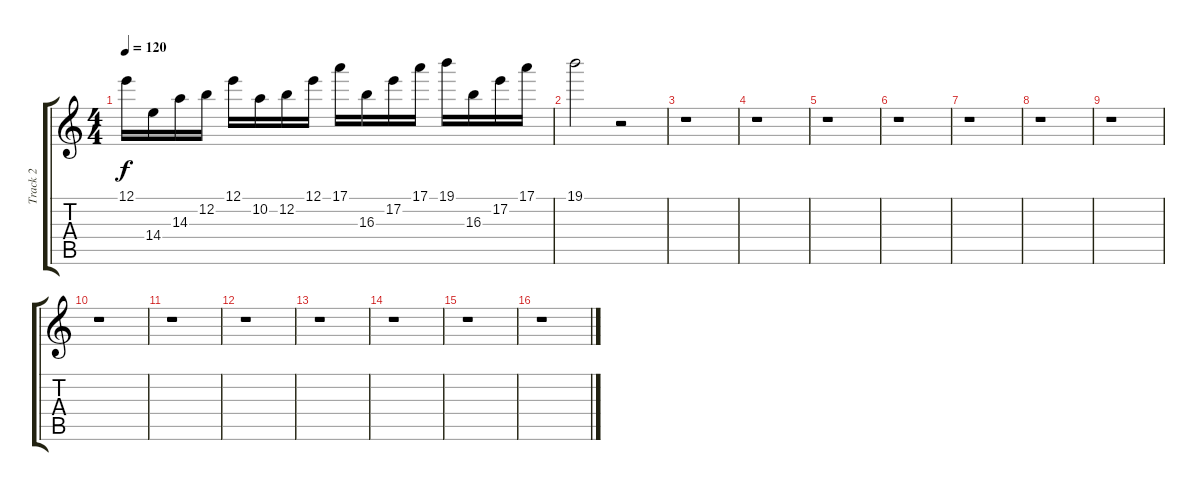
\track ("Track 2" "Track 2") {instrument electricguitarclean}
\staff {score tabs}
\tuning (E4 B3 G3 D3 A2 E2) {hide}
\ts (4 4)
\tempo 120
\clef g2
\ks c
12.1.16{dy f} 14.4.16 14.3.16 12.2.16 12.1.16 10.2.16 12.2.16 12.1.16 17.1.16 16.3.16 17.2.16 17.1.16 19.1.16 16.3.16 17.2.16 17.1.16 |
19.1.2 r.2 |
r.1 |
r.1 |
r.1 |
r.1 |
r.1 |
r.1 |
r.1 |
r.1 |
r.1 |
r.1 |
r.1 |
r.1 |
r.1 |
r.1
